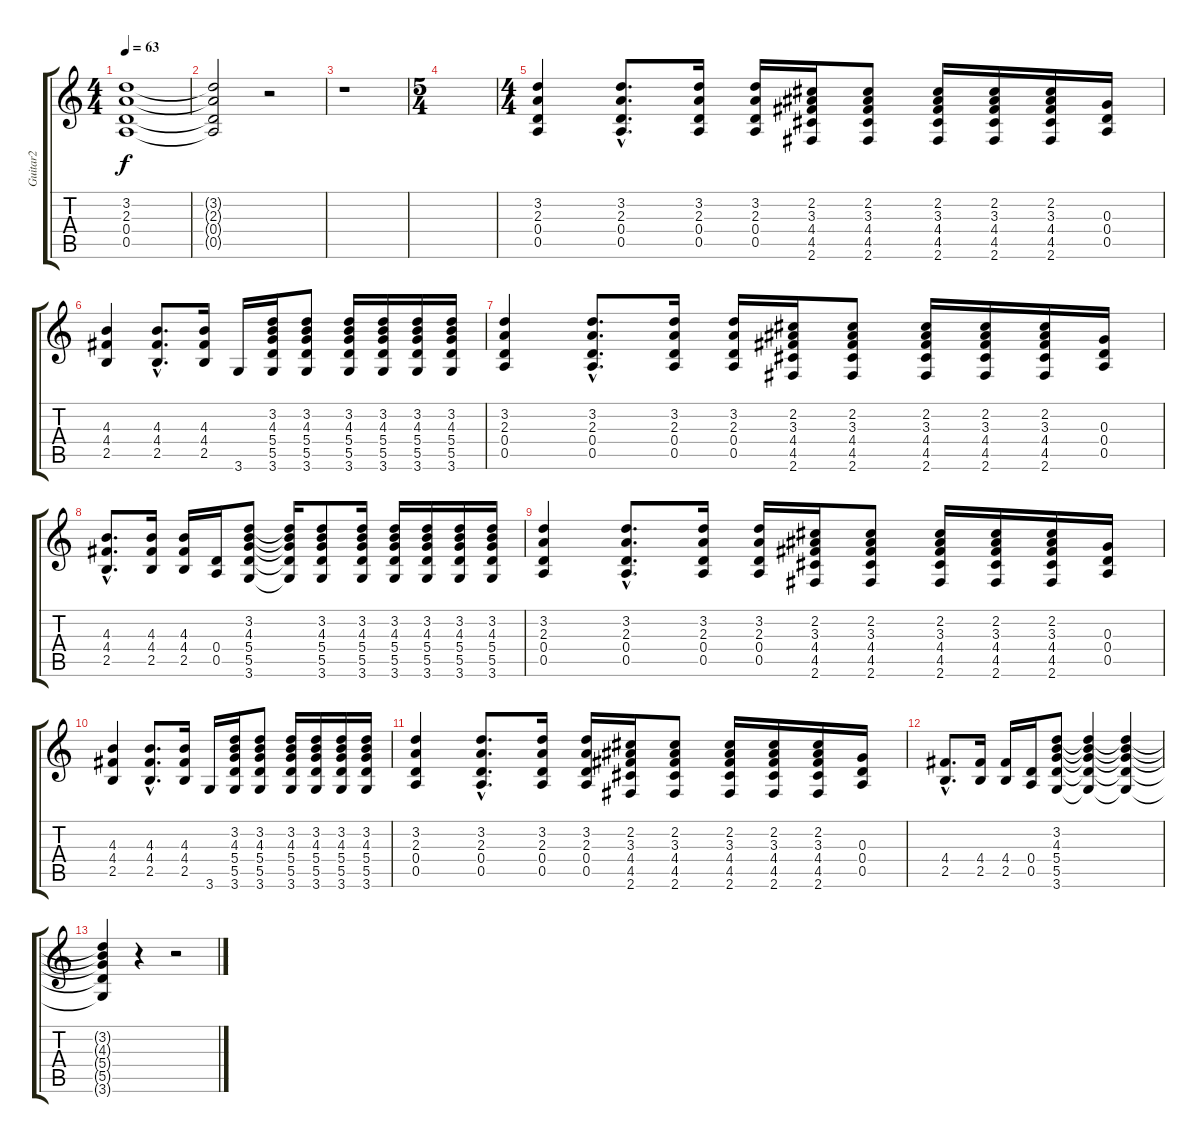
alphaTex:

\track ("Guitar2" "Guitar2") {instrument distortionguitar}
\staff {score tabs}
\tuning (E4 B3 G3 D3 A2 E2) {hide}
\ts (4 4)
\tempo 63
\clef g2
\ks c
(3.2 2.3 0.4 0.5).1{dy f} |
(3.2{t} 2.3{t} 0.4{t} 0.5{t}).2 r.2 |
r.1 |
\ts (5 4)
|
\ts (4 4)
(3.2 2.3 0.4 0.5).4 (3.2{hac} 2.3{hac} 0.4{hac} 0.5{hac}).8{d} (3.2 2.3 0.4 0.5).16 (3.2 2.3 0.4 0.5).16 (2.2 3.3 4.4 4.5 2.6).16 (2.2 3.3 4.4 4.5 2.6).8 (2.2 3.3 4.4 4.5 2.6).16 (2.2 3.3 4.4 4.5 2.6).16 (2.2 3.3 4.4 4.5 2.6).16 (0.3 0.4 0.5).16 |
(4.3 4.4 2.5).4 (4.3{hac} 4.4{hac} 2.5{hac}).8{d} (4.3 4.4 2.5).16 3.6.16 (3.2 4.3 5.4 5.5 3.6).16 (3.2 4.3 5.4 5.5 3.6).8 (3.2 4.3 5.4 5.5 3.6).16 (3.2 4.3 5.4 5.5 3.6).16 (3.2 4.3 5.4 5.5 3.6).16 (3.2 4.3 5.4 5.5 3.6).16 |
(3.2 2.3 0.4 0.5).4 (3.2{hac} 2.3{hac} 0.4{hac} 0.5{hac}).8{d} (3.2 2.3 0.4 0.5).16 (3.2 2.3 0.4 0.5).16 (2.2 3.3 4.4 4.5 2.6).16 (2.2 3.3 4.4 4.5 2.6).8 (2.2 3.3 4.4 4.5 2.6).16 (2.2 3.3 4.4 4.5 2.6).16 (2.2 3.3 4.4 4.5 2.6).16 (0.3 0.4 0.5).16 |
(4.3{hac} 4.4{hac} 2.5{hac}).8{d} (4.3 4.4 2.5).16 (4.3 4.4 2.5).16 (0.4 0.5).16 (3.2 4.3 5.4 5.5 3.6).8 (3.2{t} 4.3{t} 5.4{t} 5.5{t} 3.6{t}).16 (3.2 4.3 5.4 5.5 3.6).8 (3.2 4.3 5.4 5.5 3.6).16 (3.2 4.3 5.4 5.5 3.6).16 (3.2 4.3 5.4 5.5 3.6).16 (3.2 4.3 5.4 5.5 3.6).16 (3.2 4.3 5.4 5.5 3.6).16 |
(3.2 2.3 0.4 0.5).4 (3.2{hac} 2.3{hac} 0.4{hac} 0.5{hac}).8{d} (3.2 2.3 0.4 0.5).16 (3.2 2.3 0.4 0.5).16 (2.2 3.3 4.4 4.5 2.6).16 (2.2 3.3 4.4 4.5 2.6).8 (2.2 3.3 4.4 4.5 2.6).16 (2.2 3.3 4.4 4.5 2.6).16 (2.2 3.3 4.4 4.5 2.6).16 (0.3 0.4 0.5).16 |
(4.3 4.4 2.5).4 (4.3{hac} 4.4{hac} 2.5{hac}).8{d} (4.3 4.4 2.5).16 3.6.16 (3.2 4.3 5.4 5.5 3.6).16 (3.2 4.3 5.4 5.5 3.6).8 (3.2 4.3 5.4 5.5 3.6).16 (3.2 4.3 5.4 5.5 3.6).16 (3.2 4.3 5.4 5.5 3.6).16 (3.2 4.3 5.4 5.5 3.6).16 |
(3.2 2.3 0.4 0.5).4 (3.2{hac} 2.3{hac} 0.4{hac} 0.5{hac}).8{d} (3.2 2.3 0.4 0.5).16 (3.2 2.3 0.4 0.5).16 (2.2 3.3 4.4 4.5 2.6).16 (2.2 3.3 4.4 4.5 2.6).8 (2.2 3.3 4.4 4.5 2.6).16 (2.2 3.3 4.4 4.5 2.6).16 (2.2 3.3 4.4 4.5 2.6).16 (0.3 0.4 0.5).16 |
(4.4{hac} 2.5{hac}).8{d} (4.4 2.5).16 (4.4 2.5).16 (0.4 0.5).16 (3.2 4.3 5.4 5.5 3.6).8 (3.2{t} 4.3{t} 5.4{t} 5.5{t} 3.6{t}).4 (3.2{t} 4.3{t} 5.4{t} 5.5{t} 3.6{t}).4 |
(3.2{t} 4.3{t} 5.4{t} 5.5{t} 3.6{t}).4 r.4 r.2
